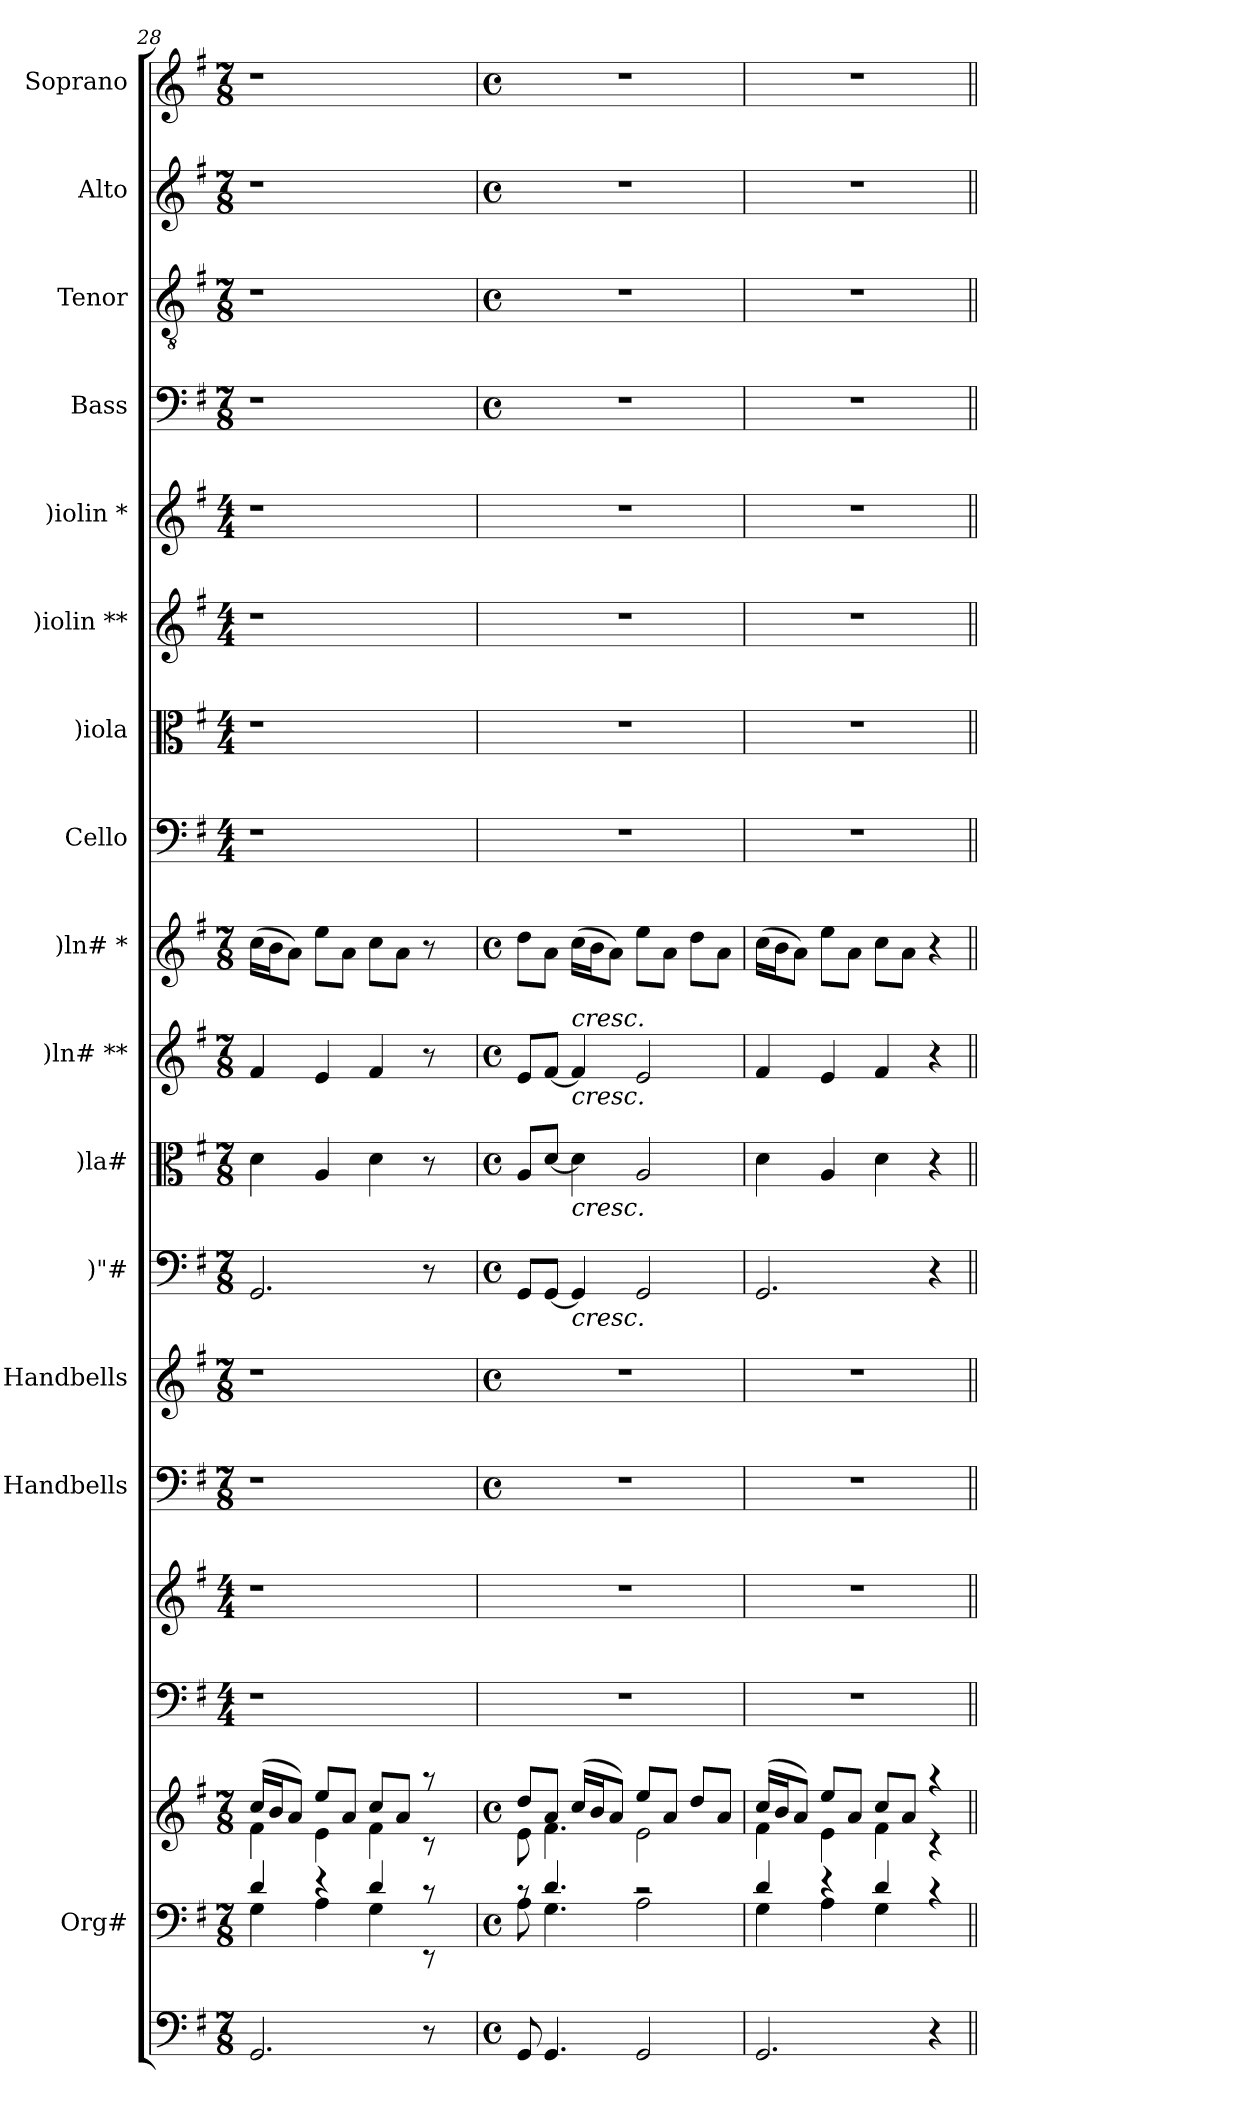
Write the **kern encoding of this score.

**kern	**kern	**kern	**kern	**kern	**kern	**kern	**kern	**kern	**kern	**kern	**kern	**kern	**kern	**kern	**kern	**kern	**kern	**kern
*part18	*part17	*part17	*part16	*part15	*part14	*part13	*part12	*part11	*part10	*part9	*part8	*part7	*part6	*part5	*part4	*part3	*part2	*part1
*staff19	*staff18	*staff17	*staff16	*staff15	*staff14	*staff13	*staff12	*staff11	*staff10	*staff9	*staff8	*staff7	*staff6	*staff5	*staff4	*staff3	*staff2	*staff1
*	*I"Org#	*	*	*	*I"Handbells	*I"Handbells	*I")"#	*I")la#	*I")ln# **	*I")ln# *	*I"Cello	*I")iola	*I")iolin **	*I")iolin *	*I"Bass	*I"Tenor	*I"Alto	*I"Soprano
*	*	*	*	*	*	*	*	*I')la#	*I')ln# **	*I')ln# *	*	*	*	*	*I'B	*I'T	*I'A	*I'S
*clefF4	*clefF4	*clefG2	*clefF4	*clefG2	*clefF4	*clefG2	*clefF4	*clefC3	*clefG2	*clefG2	*clefF4	*clefC3	*clefG2	*clefG2	*clefF4	*clefGv2	*clefG2	*clefG2
*k[f#]	*k[f#]	*k[f#]	*k[f#]	*k[f#]	*k[f#]	*k[f#]	*k[f#]	*k[f#]	*k[f#]	*k[f#]	*k[f#]	*k[f#]	*k[f#]	*k[f#]	*k[f#]	*k[f#]	*k[f#]	*k[f#]
*G:	*G:	*G:	*G:	*G:	*G:	*G:	*G:	*G:	*G:	*G:	*G:	*G:	*G:	*G:	*G:	*G:	*G:	*G:
*M7/8	*M7/8	*M7/8	*M4/4	*M4/4	*M7/8	*M7/8	*M7/8	*M7/8	*M7/8	*M7/8	*M4/4	*M4/4	*M4/4	*M4/4	*M7/8	*M7/8	*M7/8	*M7/8
=28	=28	=28	=28	=28	=28	=28	=28	=28	=28	=28	=28	=28	=28	=28	=28	=28	=28	=28
*	*^	*^	*	*	*	*	*	*	*	*	*	*	*	*	*	*	*	*
!	!	!	!	!	!	!	!LO:N:vis=1	!LO:N:vis=1	!	!	!	!	!	!	!	!	!LO:N:vis=1	!LO:N:vis=1	!LO:N:vis=1	!LO:N:vis=1
2.GG/	4d/	4G\	(>16cc/LL	4f#\	1r	1r	2..r	2..r	2.GG/	4d\	4f#/	(>16cc\LL	1r	1r	1r	1r	2..r	2..r	2..r	2..r
.	.	.	16b/J	.	.	.	.	.	.	.	.	16b\J	.	.	.	.	.	.	.	.
.	.	.	8a/J)	.	.	.	.	.	.	.	.	8a\J)	.	.	.	.	.	.	.	.
.	4rd	4A\	8ee/L	4e\	.	.	.	.	.	4A/	4e/	8ee\L	.	.	.	.	.	.	.	.
.	.	.	8a/J	.	.	.	.	.	.	.	.	8a\J	.	.	.	.	.	.	.	.
.	4d/	4G\	8cc/L	4f#\	.	.	.	.	.	4d\	4f#/	8cc\L	.	.	.	.	.	.	.	.
.	.	.	8a/J	.	.	.	.	.	.	.	.	8a\J	.	.	.	.	.	.	.	.
8r	8rc	8rEE	8raa	8rc	.	.	.	.	8r	8r	8r	8r	.	.	.	.	.	.	.	.
8ryy	8ryy	8ryy	8ryy	8ryy	.	.	8ryy	8ryy	8ryy	8ryy	8ryy	8ryy	.	.	.	.	8ryy	8ryy	8ryy	8ryy
!!LO:PB:g=z
=29	=29	=29	=29	=29	=29	=29	=29	=29	=29	=29	=29	=29	=29	=29	=29	=29	=29	=29	=29	=29
*M4/4	*M4/4	*	*M4/4	*	*	*	*M4/4	*M4/4	*M4/4	*M4/4	*M4/4	*M4/4	*	*	*	*	*M4/4	*M4/4	*M4/4	*M4/4
*met(c)	*met(c)	*	*met(c)	*	*	*	*met(c)	*met(c)	*met(c)	*met(c)	*met(c)	*met(c)	*	*	*	*	*met(c)	*met(c)	*met(c)	*met(c)
8GG/	8rc	8A\	8dd/L	8e\	1r	1r	1r	1r	8GG/L	8A/L	8e/L	8dd\L	1r	1r	1r	1r	1r	1r	1r	1r
4.GG/	4.d/	4.G\	8a/J	4.f#\	.	.	.	.	[<8GG/J	[>8d/J	[<8f#/J	8a\J	.	.	.	.	.	.	.	.
!	!	!	!	!	!	!	!	!	!	!	!LO:TX:a:i:t=cresc.	!	!	!	!	!	!	!	!	!
!	!	!	!	!	!	!	!	!	!	!	!LO:TX:b:i:t=cresc.	!	!	!	!	!	!	!	!	!
!	!	!	!	!	!	!	!	!	!	!LO:TX:b:i:t=cresc.	!	!	!	!	!	!	!	!	!	!
!	!	!	!	!	!	!	!	!	!LO:TX:b:i:t=cresc.	!	!	!	!	!	!	!	!	!	!	!
.	.	.	(>16cc/LL	.	.	.	.	.	4GG/]	4d\]	4f#/]	(>16cc\LL	.	.	.	.	.	.	.	.
.	.	.	16b/J	.	.	.	.	.	.	.	.	16b\J	.	.	.	.	.	.	.	.
.	.	.	8a/J)	.	.	.	.	.	.	.	.	8a\J)	.	.	.	.	.	.	.	.
2GG/	2rc	2A\	8ee/L	2e\	.	.	.	.	2GG/	2A/	2e/	8ee\L	.	.	.	.	.	.	.	.
.	.	.	8a/J	.	.	.	.	.	.	.	.	8a\J	.	.	.	.	.	.	.	.
.	.	.	8dd/L	.	.	.	.	.	.	.	.	8dd\L	.	.	.	.	.	.	.	.
.	.	.	8a/J	.	.	.	.	.	.	.	.	8a\J	.	.	.	.	.	.	.	.
=30	=30	=30	=30	=30	=30	=30	=30	=30	=30	=30	=30	=30	=30	=30	=30	=30	=30	=30	=30	=30
2.GG/	4d/	4G\	(>16cc/LL	4f#\	1r	1r	1r	1r	2.GG/	4d\	4f#/	(>16cc\LL	1r	1r	1r	1r	1r	1r	1r	1r
.	.	.	16b/J	.	.	.	.	.	.	.	.	16b\J	.	.	.	.	.	.	.	.
.	.	.	8a/J)	.	.	.	.	.	.	.	.	8a\J)	.	.	.	.	.	.	.	.
.	4re	4A\	8ee/L	4e\	.	.	.	.	.	4A/	4e/	8ee\L	.	.	.	.	.	.	.	.
.	.	.	8a/J	.	.	.	.	.	.	.	.	8a\J	.	.	.	.	.	.	.	.
.	4d/	4G\	8cc/L	4f#\	.	.	.	.	.	4d\	4f#/	8cc\L	.	.	.	.	.	.	.	.
.	.	.	8a/J	.	.	.	.	.	.	.	.	8a\J	.	.	.	.	.	.	.	.
4r	4rc	4ryy	4raa	4rc	.	.	.	.	4r	4r	4r	4r	.	.	.	.	.	.	.	.
*	*v	*v	*	*	*	*	*	*	*	*	*	*	*	*	*	*	*	*	*	*
*	*	*v	*v	*	*	*	*	*	*	*	*	*	*	*	*	*	*	*	*
=||	=||	=||	=||	=||	=||	=||	=||	=||	=||	=||	=||	=||	=||	=||	=||	=||	=||	=||
*-	*-	*-	*-	*-	*-	*-	*-	*-	*-	*-	*-	*-	*-	*-	*-	*-	*-	*-
